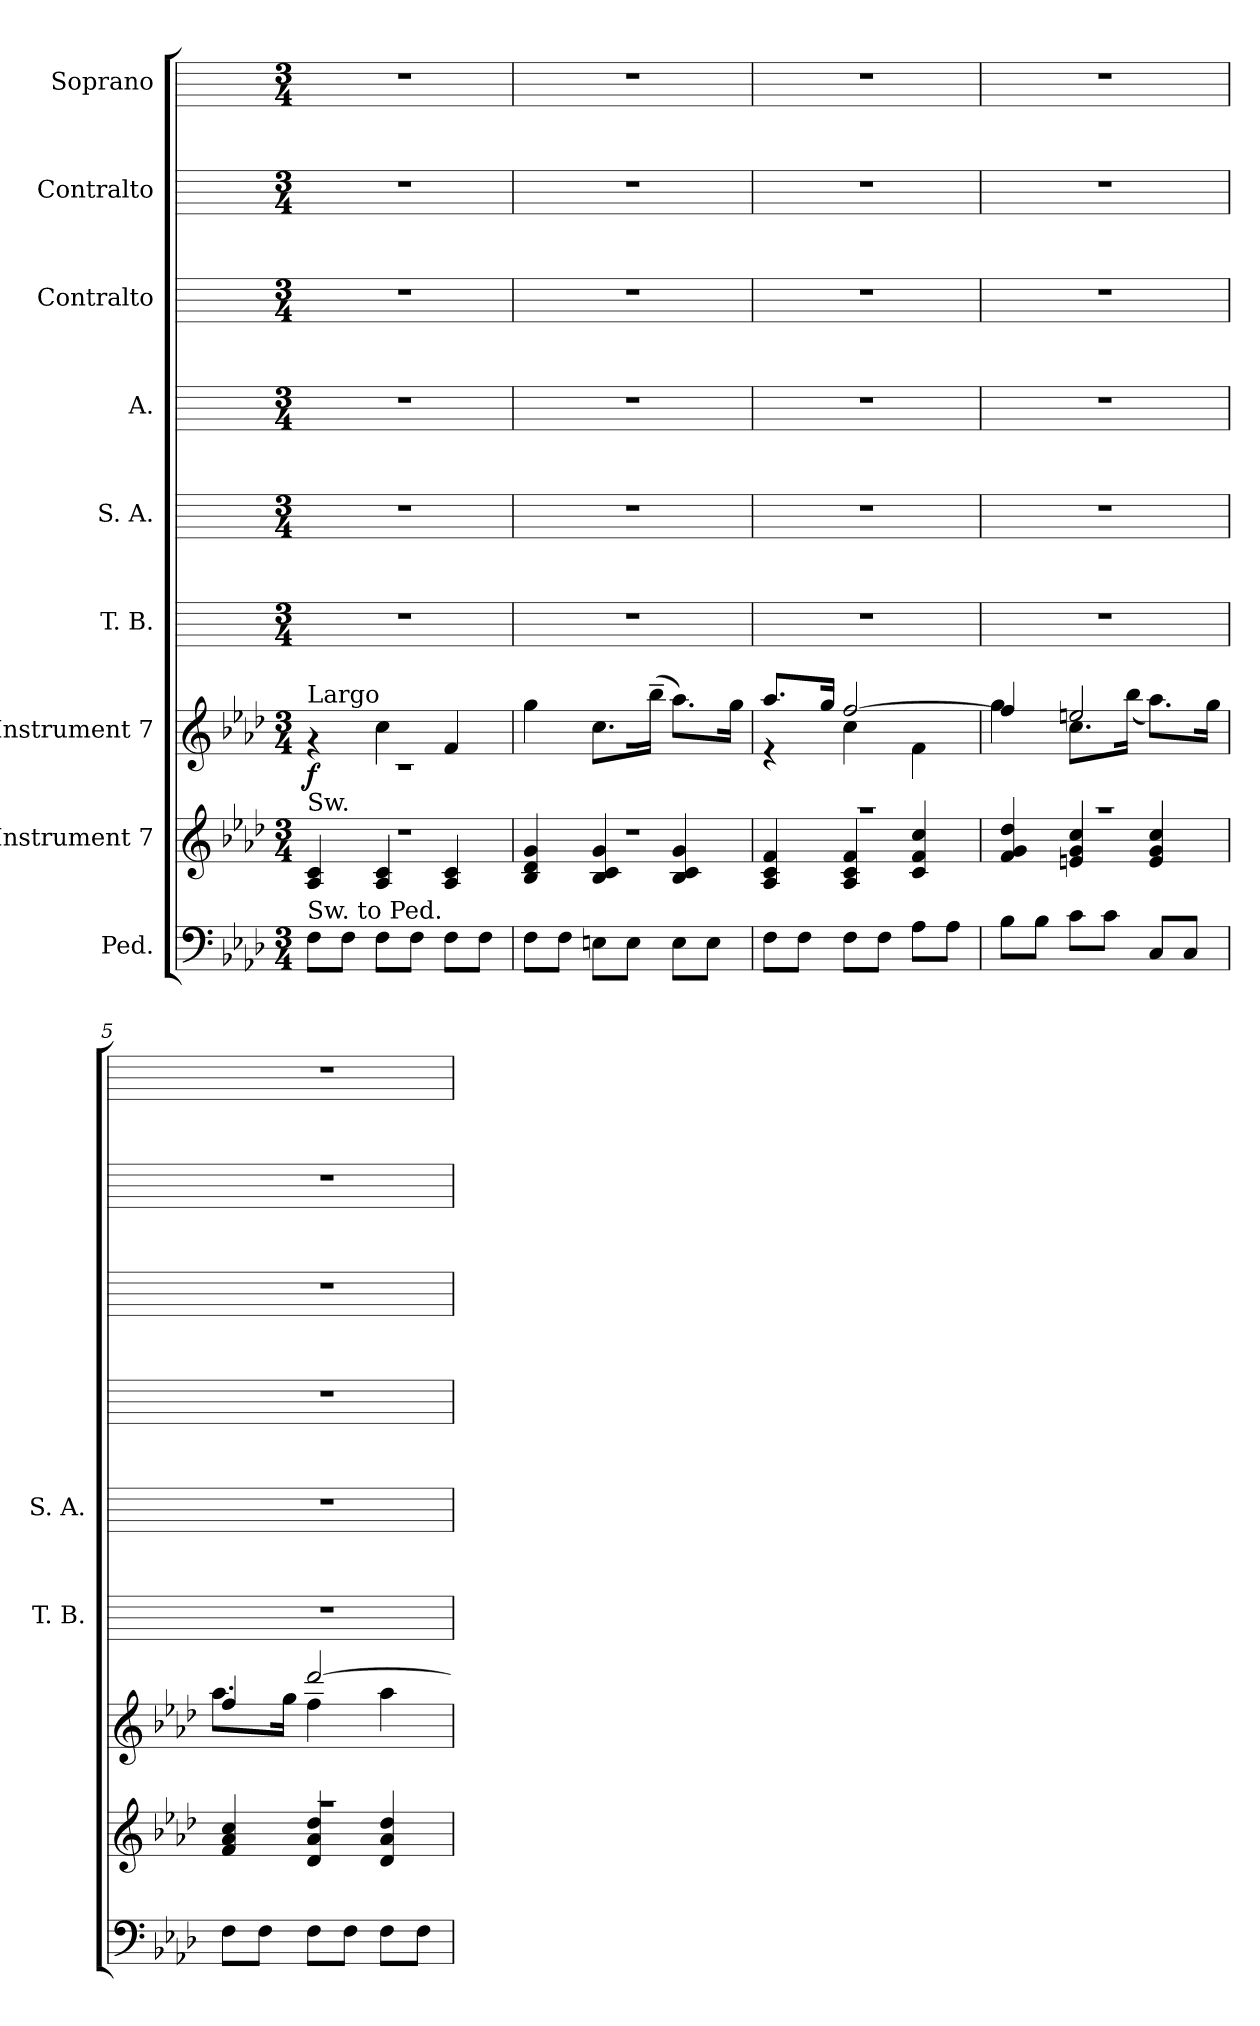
**kern	**kern	**kern	**dynam	**kern	**kern	**kern	**kern	**kern	**kern
*part9	*part8	*part7	*part7	*part6	*part5	*part4	*part3	*part2	*part1
*staff9	*staff8	*staff7	*staff7	*staff6	*staff5	*staff4	*staff3	*staff2	*staff1
*I"Ped.	*I"Instrument 7	*I"Instrument 7	*	*I"T.  B.	*I"S.  A.	*I"A.	*I"Contralto	*I"Contralto	*I"Soprano
*	*	*	*	*I'T.  B.	*I'S.  A.	*	*	*	*
!!LO:PB:g=z
*stria5	*stria5	*stria5	*	*stria5	*stria5	*stria5	*stria5	*stria5	*stria5
*clefF4	*clefG2	*clefG2	*	*	*	*	*	*	*
*k[b-e-a-d-]	*k[b-e-a-d-]	*k[b-e-a-d-]	*	*k[]	*k[]	*k[]	*k[]	*k[]	*k[]
*A-:	*A-:	*A-:	*	*C:	*C:	*C:	*C:	*C:	*C:
*M3/4	*M3/4	*M3/4	*	*M3/4	*M3/4	*M3/4	*M3/4	*M3/4	*M3/4
=1	=1	=1	=1	=1	=1	=1	=1	=1	=1
*	*^	*^	*	*	*	*	*	*	*
!	!	!	!LO:TX:a:t=Largo	!	!	!	!	!	!	!	!
!	!LO:TX:a:t=Sw.	!	!	!	!	!	!	!	!	!	!
!LO:TX:a:t=Sw. to Ped.	!	!	!	!	!	!	!	!	!	!	!
!	!	!	!	!	!LO:DY:b	!	!	!	!	!	!
8F\L	2.r	4A-/ 4c/	4rf	2.r	f	2.r	2.r	2.r	2.r	2.r	2.r
8F\J	.	.	.	.	.	.	.	.	.	.	.
8F\L	.	4A-/ 4c/	4cc\	.	.	.	.	.	.	.	.
8F\J	.	.	.	.	.	.	.	.	.	.	.
8F\L	.	4c/ 4A-/	4f/	.	.	.	.	.	.	.	.
8F\J	.	.	.	.	.	.	.	.	.	.	.
=2	=2	=2	=2	=2	=2	=2	=2	=2	=2	=2	=2
8F\L	2.r	4d-/ 4B-/ 4g/	4gg\	2.r	.	2.r	2.r	2.r	2.r	2.r	2.r
8F\J	.	.	.	.	.	.	.	.	.	.	.
8En\L	.	4g/ 4B-/ 4c/	8.cc\L	.	.	.	.	.	.	.	.
8E\J	.	.	.	.	.	.	.	.	.	.	.
.	.	.	(<16bb-~<\J	.	.	.	.	.	.	.	.
8E\L	.	4g/ 4B-/ 4c/	8.aa-\L)	.	.	.	.	.	.	.	.
8E\J	.	.	.	.	.	.	.	.	.	.	.
.	.	.	16gg\J	.	.	.	.	.	.	.	.
=3	=3	=3	=3	=3	=3	=3	=3	=3	=3	=3	=3
8F\L	2.r	4c/ 4A-/ 4f/	8.aa-/L	4rd	.	2.r	2.r	2.r	2.r	2.r	2.r
8F\J	.	.	.	.	.	.	.	.	.	.	.
.	.	.	16gg/J	.	.	.	.	.	.	.	.
8F\L	.	4f/ 4A-/ 4c/	[>2ff/	4cc\	.	.	.	.	.	.	.
8F\J	.	.	.	.	.	.	.	.	.	.	.
8A-\L	.	4cc/ 4f/ 4c/	.	4f\	.	.	.	.	.	.	.
8A-\J	.	.	.	.	.	.	.	.	.	.	.
=4	=4	=4	=4	=4	=4	=4	=4	=4	=4	=4	=4
8B-\L	2.r	4dd-/ 4f/ 4g/	4ff/]	4gg\	.	2.r	2.r	2.r	2.r	2.r	2.r
8B-\J	.	.	.	.	.	.	.	.	.	.	.
8c\L	.	4cc/ 4g/ 4en/	2een/	8.cc\L	.	.	.	.	.	.	.
8c\J	.	.	.	.	.	.	.	.	.	.	.
.	.	.	.	(<16bb-\J	.	.	.	.	.	.	.
8C/L	.	4cc/ 4g/ 4e/	.	8.aa-\L)	.	.	.	.	.	.	.
8C/J	.	.	.	.	.	.	.	.	.	.	.
.	.	.	.	16gg\J	.	.	.	.	.	.	.
=5	=5	=5	=5	=5	=5	=5	=5	=5	=5	=5	=5
8F\L	2.r	4a-/ 4f/ 4cc/	4ff/	8.aa-\L	.	2.r	2.r	2.r	2.r	2.r	2.r
8F\J	.	.	.	.	.	.	.	.	.	.	.
.	.	.	.	16gg\J	.	.	.	.	.	.	.
8F\L	.	4dd-/ 4d-/ 4a-/	[<2ddd-/	4ff\	.	.	.	.	.	.	.
8F\J	.	.	.	.	.	.	.	.	.	.	.
8F\L	.	4dd-/ 4a-/ 4d-/	.	4aa-\	.	.	.	.	.	.	.
8F\J	.	.	.	.	.	.	.	.	.	.	.
*	*v	*v	*	*	*	*	*	*	*	*	*
*	*	*v	*v	*	*	*	*	*	*	*
=	=	=	=	=	=	=	=	=	=
*-	*-	*-	*-	*-	*-	*-	*-	*-	*-
